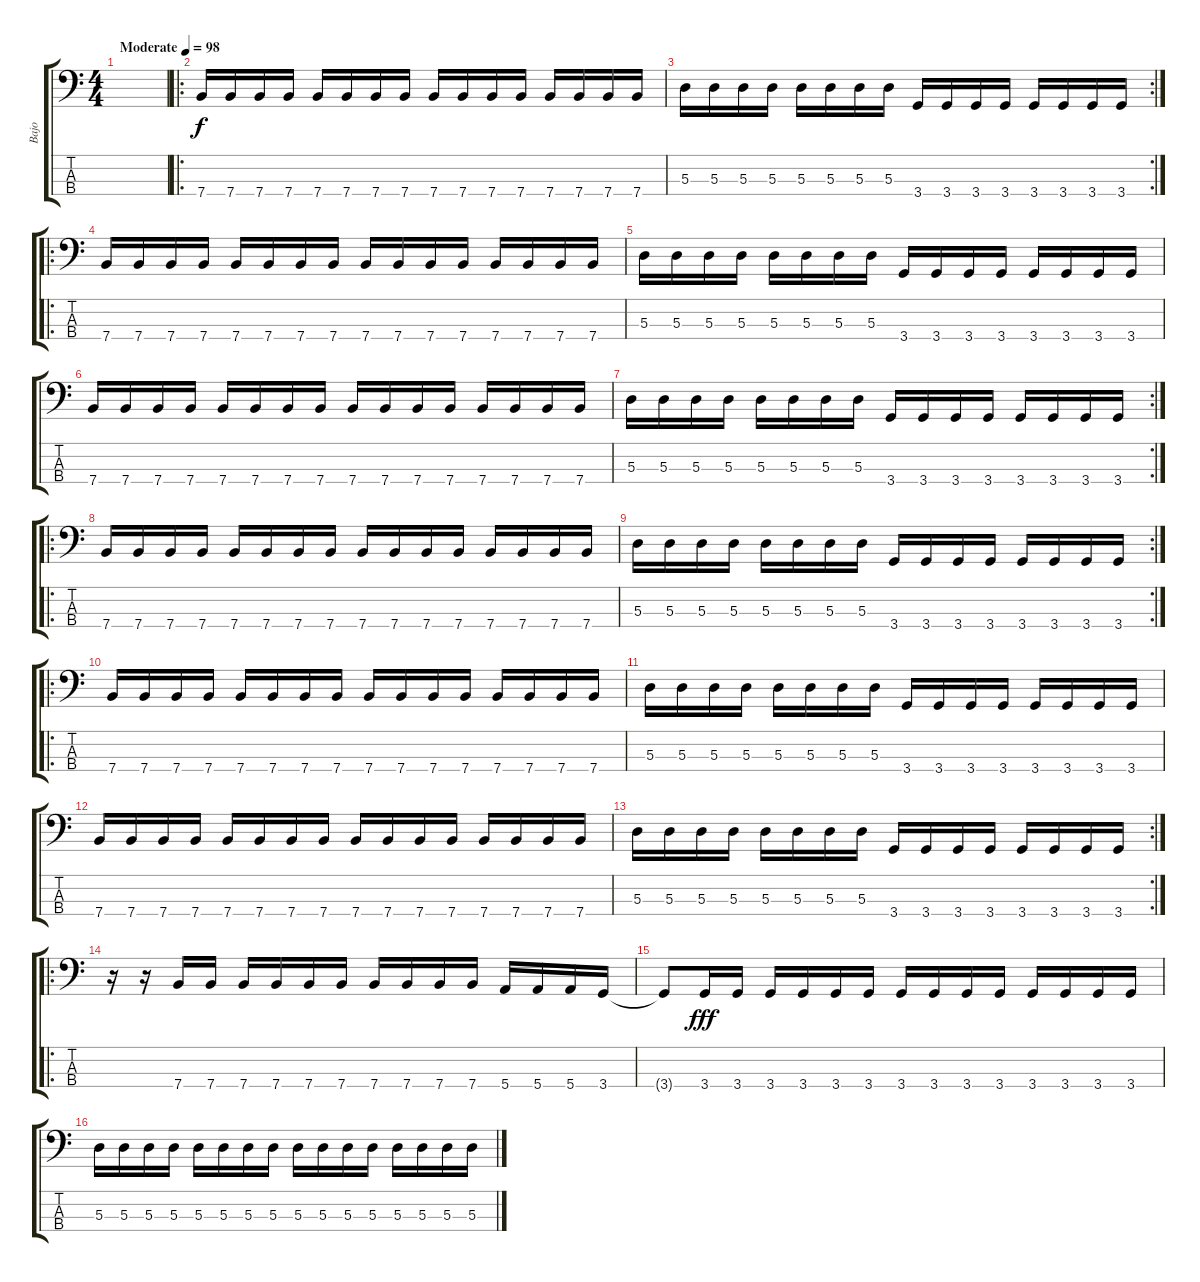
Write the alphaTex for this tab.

\track ("Bajo" "Bajo") {instrument electricbassfinger}
\staff {score tabs}
\tuning (G2 D2 A1 E1) {hide}
\ts (4 4)
\tempo (98 "Moderate")
\clef f4
\ks c
|
\ro
7.4.16 7.4.16 7.4.16 7.4.16 7.4.16 7.4.16 7.4.16 7.4.16 7.4.16 7.4.16 7.4.16 7.4.16 7.4.16 7.4.16 7.4.16 7.4.16 |
\rc 2
5.3.16 5.3.16 5.3.16 5.3.16 5.3.16 5.3.16 5.3.16 5.3.16 3.4.16 3.4.16 3.4.16 3.4.16 3.4.16 3.4.16 3.4.16 3.4.16 |
\ro
7.4.16 7.4.16 7.4.16 7.4.16 7.4.16 7.4.16 7.4.16 7.4.16 7.4.16 7.4.16 7.4.16 7.4.16 7.4.16 7.4.16 7.4.16 7.4.16 |
5.3.16 5.3.16 5.3.16 5.3.16 5.3.16 5.3.16 5.3.16 5.3.16 3.4.16 3.4.16 3.4.16 3.4.16 3.4.16 3.4.16 3.4.16 3.4.16 |
7.4.16 7.4.16 7.4.16 7.4.16 7.4.16 7.4.16 7.4.16 7.4.16 7.4.16 7.4.16 7.4.16 7.4.16 7.4.16 7.4.16 7.4.16 7.4.16 |
\rc 2
5.3.16 5.3.16 5.3.16 5.3.16 5.3.16 5.3.16 5.3.16 5.3.16 3.4.16 3.4.16 3.4.16 3.4.16 3.4.16 3.4.16 3.4.16 3.4.16 |
\ro
7.4.16 7.4.16 7.4.16 7.4.16 7.4.16 7.4.16 7.4.16 7.4.16 7.4.16 7.4.16 7.4.16 7.4.16 7.4.16 7.4.16 7.4.16 7.4.16 |
\rc 2
5.3.16 5.3.16 5.3.16 5.3.16 5.3.16 5.3.16 5.3.16 5.3.16 3.4.16 3.4.16 3.4.16 3.4.16 3.4.16 3.4.16 3.4.16 3.4.16 |
\ro
7.4.16 7.4.16 7.4.16 7.4.16 7.4.16 7.4.16 7.4.16 7.4.16 7.4.16 7.4.16 7.4.16 7.4.16 7.4.16 7.4.16 7.4.16 7.4.16 |
5.3.16 5.3.16 5.3.16 5.3.16 5.3.16 5.3.16 5.3.16 5.3.16 3.4.16 3.4.16 3.4.16 3.4.16 3.4.16 3.4.16 3.4.16 3.4.16 |
7.4.16 7.4.16 7.4.16 7.4.16 7.4.16 7.4.16 7.4.16 7.4.16 7.4.16 7.4.16 7.4.16 7.4.16 7.4.16 7.4.16 7.4.16 7.4.16 |
\rc 2
5.3.16 5.3.16 5.3.16 5.3.16 5.3.16 5.3.16 5.3.16 5.3.16 3.4.16 3.4.16 3.4.16 3.4.16 3.4.16 3.4.16 3.4.16 3.4.16 |
\ro
r.16 r.16 7.4.16 7.4.16 7.4.16 7.4.16 7.4.16 7.4.16 7.4.16 7.4.16 7.4.16 7.4.16 5.4.16 5.4.16 5.4.16 3.4.16 |
3.4{t}.8{dy f} 3.4.16{dy fff} 3.4.16 3.4.16 3.4.16 3.4.16 3.4.16 3.4.16 3.4.16 3.4.16 3.4.16 3.4.16 3.4.16 3.4.16 3.4.16 |
5.3.16 5.3.16 5.3.16 5.3.16 5.3.16 5.3.16 5.3.16 5.3.16 5.3.16 5.3.16 5.3.16 5.3.16 5.3.16 5.3.16 5.3.16 5.3.16
